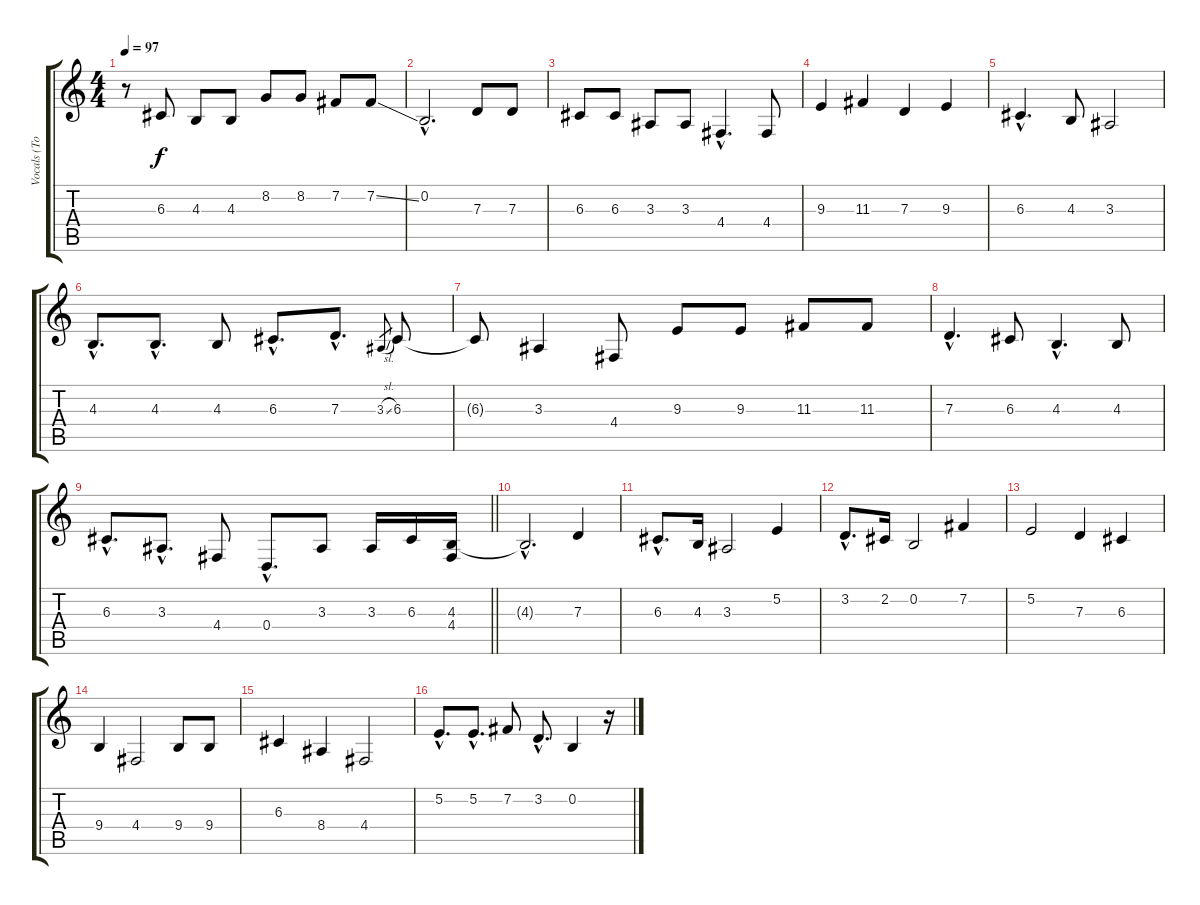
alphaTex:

\track ("Vocals (Todd Smith)" "Vocals (To") {instrument altosax}
\staff {score tabs}
\tuning (E4 B3 G3 D3 A2 E2) {hide}
\ts (4 4)
\tempo 97
\clef g2
\ks c
r.8{dy f} 6.3.8 4.3.8 4.3.8 8.2.8 8.2.8 7.2.8 7.2{ss}.8 |
0.2{hac}.2{d} 7.3.8 7.3.8 |
6.3.8 6.3.8 3.3.8 3.3.8 4.4{hac}.4{d} 4.4.8 |
9.3.4 11.3.4 7.3.4 9.3.4 |
6.3{hac}.4{d} 4.3.8 3.3.2 |
4.3{hac}.8{d} 4.3{hac}.8{d} 4.3.8 6.3{hac}.8{d} 7.3{hac}.8{d} 3.3{sl}.8{gr} 6.3.8 |
6.3{t}.8 3.3.4 4.4.8 9.3.8 9.3.8 11.3.8 11.3.8 |
7.3{hac}.4{d} 6.3.8 4.3{hac}.4{d} 4.3.8 |
\barLineRight lightlight
6.3{hac}.8{d} 3.3{hac}.8{d} 4.4.8 0.4{hac}.8{d} 3.3.8 3.3.16 6.3.16 (4.3 4.4).16 |
4.3{hac t}.2{d} 7.3.4 |
6.3{hac}.8{d} 4.3.16 3.3.2 5.2.4 |
3.2{hac}.8{d} 2.2.16 0.2.2 7.2.4 |
5.2.2 7.3.4 6.3.4 |
9.4.4 4.4.2 9.4.8 9.4.8 |
6.3.4 8.4.4 4.4.2 |
5.2{hac}.8{d} 5.2{hac}.8{d} 7.2.8 3.2{hac}.8{d} 0.2.4 r.16
